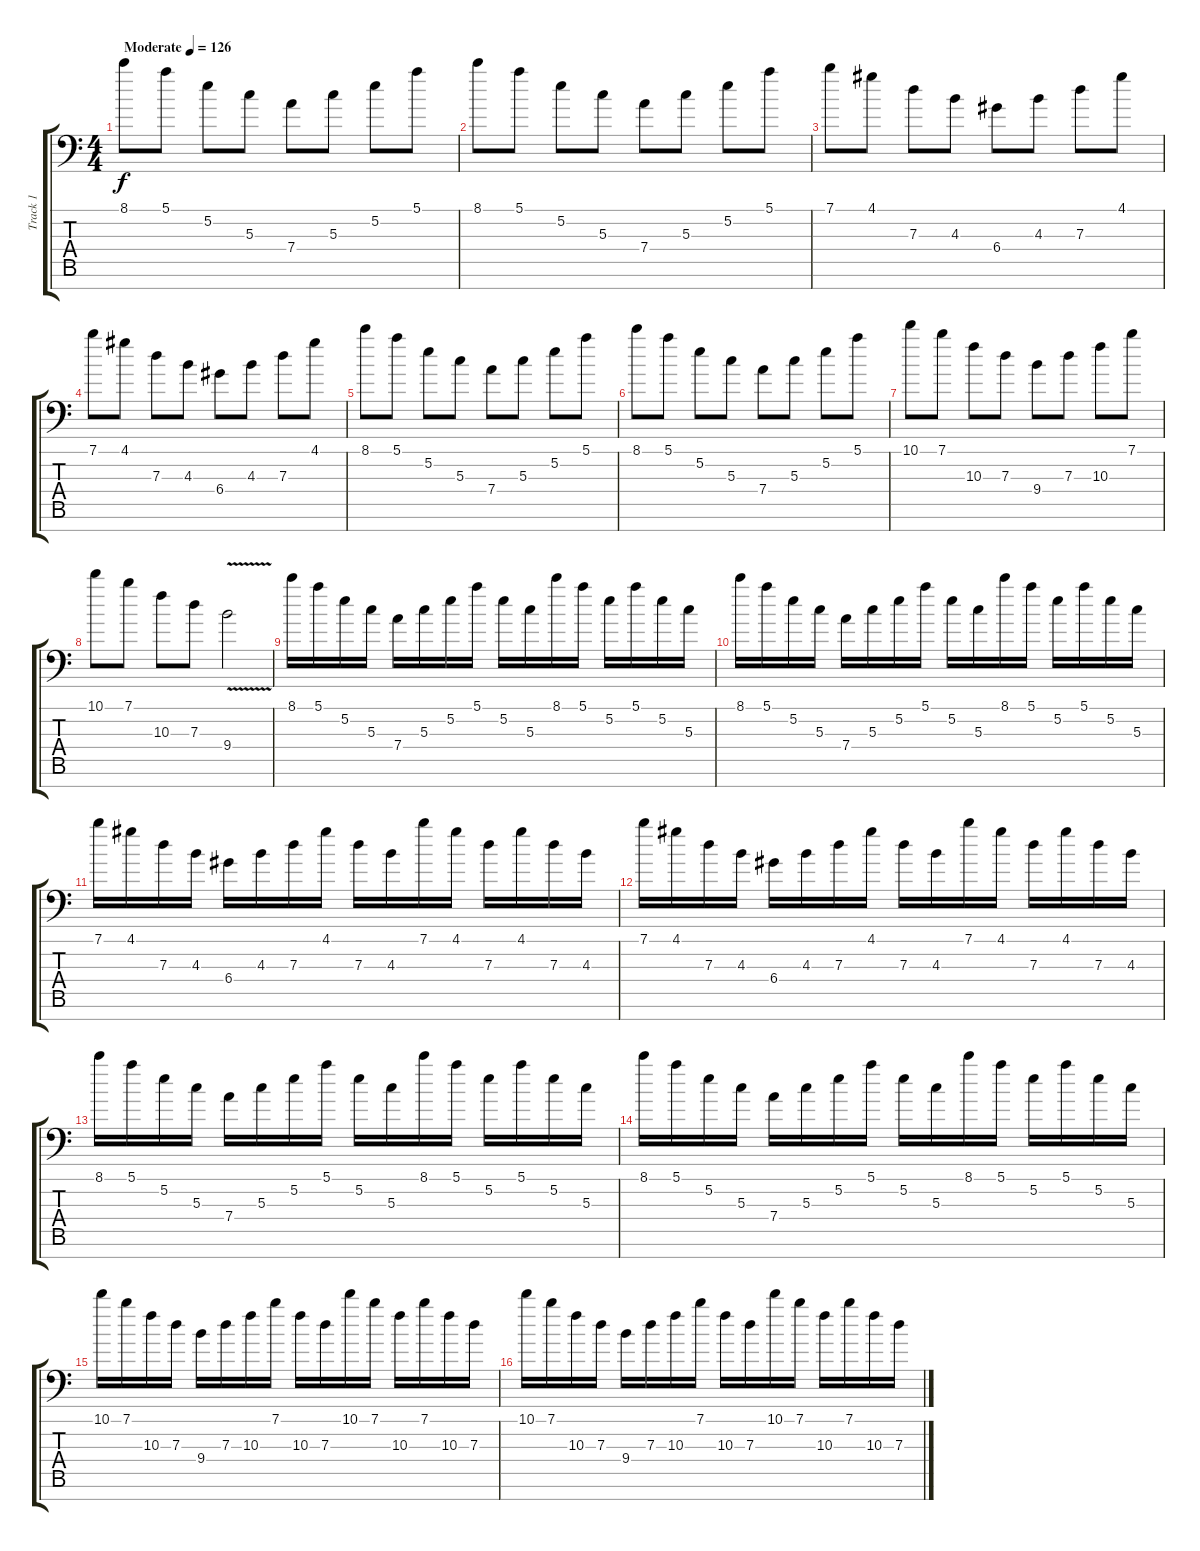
\track ("Track 1" "Track 1") {instrument overdrivenguitar}
\staff {score tabs}
\tuning (E4 B3 G3 D3 A2 E2 A1) {hide}
\ts (4 4)
\tempo (126 "Moderate")
\clef f4
\ks c
8.1.8{dy f instrument overdrivenguitar} 5.1.8 5.2.8 5.3.8 7.4.8 5.3.8 5.2.8 5.1.8 |
8.1.8 5.1.8 5.2.8 5.3.8 7.4.8 5.3.8 5.2.8 5.1.8 |
7.1.8 4.1.8 7.3.8 4.3.8 6.4.8 4.3.8 7.3.8 4.1.8 |
7.1.8 4.1.8 7.3.8 4.3.8 6.4.8 4.3.8 7.3.8 4.1.8 |
8.1.8 5.1.8 5.2.8 5.3.8 7.4.8 5.3.8 5.2.8 5.1.8 |
8.1.8 5.1.8 5.2.8 5.3.8 7.4.8 5.3.8 5.2.8 5.1.8 |
10.1.8 7.1.8 10.3.8 7.3.8 9.4.8 7.3.8 10.3.8 7.1.8 |
10.1.8 7.1.8 10.3.8 7.3.8 9.4{v}.2 |
8.1.16 5.1.16 5.2.16 5.3.16 7.4.16 5.3.16 5.2.16 5.1.16 5.2.16 5.3.16 8.1.16 5.1.16 5.2.16 5.1.16 5.2.16 5.3.16 |
8.1.16 5.1.16 5.2.16 5.3.16 7.4.16 5.3.16 5.2.16 5.1.16 5.2.16 5.3.16 8.1.16 5.1.16 5.2.16 5.1.16 5.2.16 5.3.16 |
7.1.16 4.1.16 7.3.16 4.3.16 6.4.16 4.3.16 7.3.16 4.1.16 7.3.16 4.3.16 7.1.16 4.1.16 7.3.16 4.1.16 7.3.16 4.3.16 |
7.1.16 4.1.16 7.3.16 4.3.16 6.4.16 4.3.16 7.3.16 4.1.16 7.3.16 4.3.16 7.1.16 4.1.16 7.3.16 4.1.16 7.3.16 4.3.16 |
8.1.16 5.1.16 5.2.16 5.3.16 7.4.16 5.3.16 5.2.16 5.1.16 5.2.16 5.3.16 8.1.16 5.1.16 5.2.16 5.1.16 5.2.16 5.3.16 |
8.1.16 5.1.16 5.2.16 5.3.16 7.4.16 5.3.16 5.2.16 5.1.16 5.2.16 5.3.16 8.1.16 5.1.16 5.2.16 5.1.16 5.2.16 5.3.16 |
10.1.16 7.1.16 10.3.16 7.3.16 9.4.16 7.3.16 10.3.16 7.1.16 10.3.16 7.3.16 10.1.16 7.1.16 10.3.16 7.1.16 10.3.16 7.3.16 |
10.1.16 7.1.16 10.3.16 7.3.16 9.4.16 7.3.16 10.3.16 7.1.16 10.3.16 7.3.16 10.1.16 7.1.16 10.3.16 7.1.16 10.3.16 7.3.16
